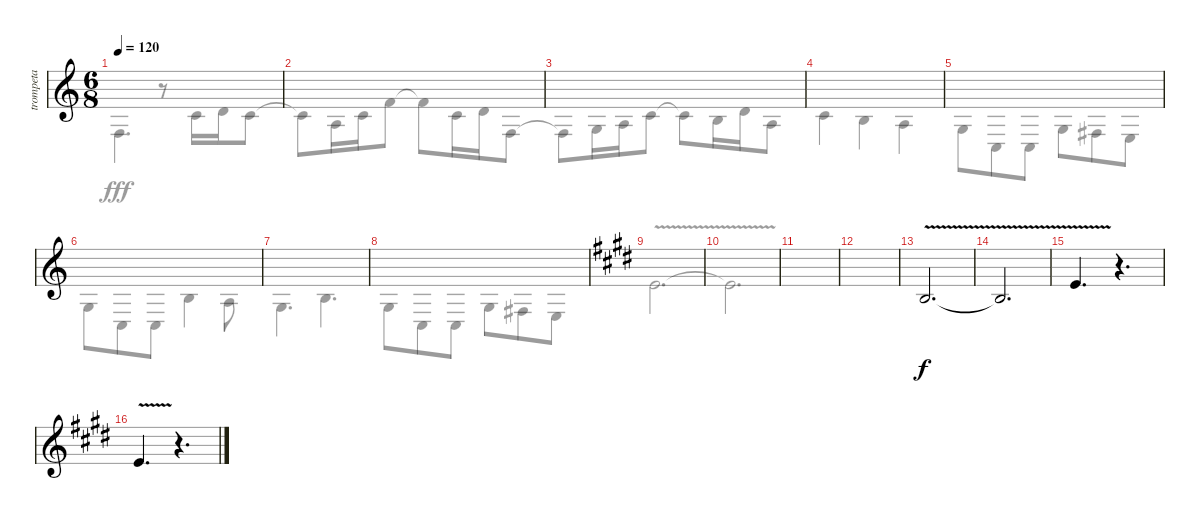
\track ("trompeta" "trompeta") {instrument trumpet}
\staff {score}
\tuning (E4 B3 G3 D3 A2 E2) {hide}
\voice
\ts (6 8)
\tempo 120
\clef g2
\ks c
|
|
|
|
|
|
|
|
\ks e
|
|
|
|
0.2{v}.2{d} |
0.2{t}.2{d} |
0.1{v}.4{d} r.4{d} |
0.1{v}.4{d} r.4{d}
\voice
\clef g2
\ottava regular
\simile none
\ks c
3.4.4{d dy fff} r.8 1.2.16 3.2.16 1.2.8 |
1.2{t}.8 2.3.16 1.2.16 6.2.8 6.2{t}.8 1.2.16 3.2.16 3.4.8 |
3.4{t}.8 5.4.16 2.3.16 1.2.8 1.2{t}.8 4.3.16 3.2.16 2.3.8 |
1.2.4 4.3.4 2.3.4 |
0.3.8 3.5.8 3.5.8 0.3.8 4.4.8 2.4.8 |
0.3.8 3.5.8 3.5.8 0.2.4 2.3.8 |
0.3.4{d} 0.2.4{d} |
0.3.8 3.5.8 3.5.8 0.3.8 4.4.8 2.4.8 |
\ks e
5.2{v}.2{d} |
5.2{t}.2{d} |
|
|
|
|
|
